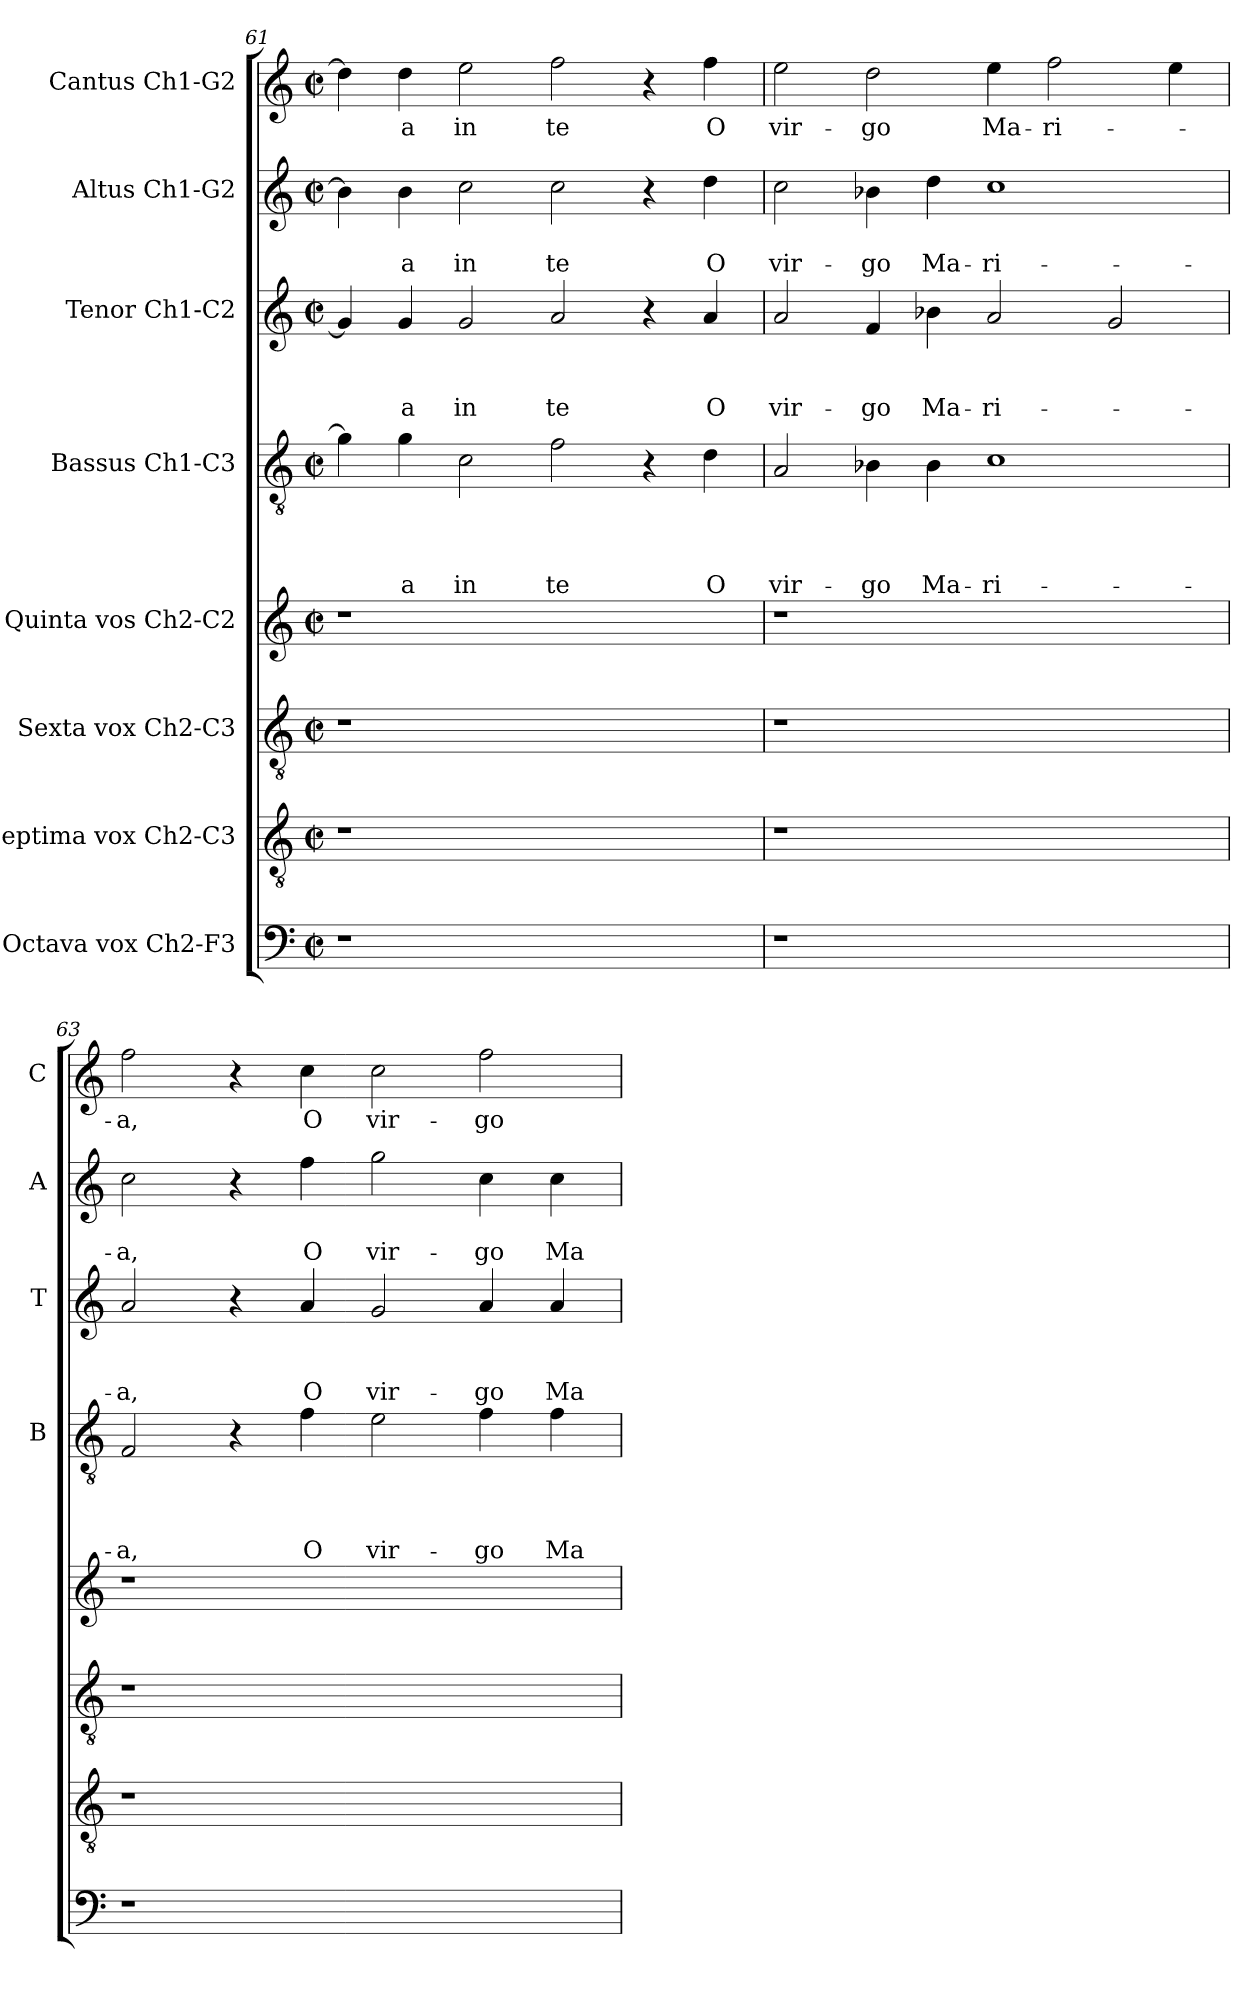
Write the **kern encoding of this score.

**kern	**kern	**kern	**kern	**kern	**text	**text	**text	**text	**kern	**text	**text	**text	**kern	**text	**text	**kern	**text
*part8	*part7	*part6	*part5	*part4	*part4	*part4	*part4	*part4	*part3	*part3	*part3	*part3	*part2	*part2	*part2	*part1	*part1
*staff8	*staff7	*staff6	*staff5	*staff4	*staff4	*staff4	*staff4	*staff4	*staff3	*staff3	*staff3	*staff3	*staff2	*staff2	*staff2	*staff1	*staff1
*I"Octava vox Ch2-F3	*I"Septima vox Ch2-C3	*I"Sexta vox Ch2-C3	*I"Quinta vos Ch2-C2	*I"Bassus Ch1-C3	*	*	*	*	*I"Tenor Ch1-C2	*	*	*	*I"Altus Ch1-G2	*	*	*I"Cantus Ch1-G2	*
*	*	*	*	*I'B	*	*	*	*	*I'T	*	*	*	*I'A	*	*	*I'C	*
*clefF4	*clefGv2	*clefGv2	*clefG2	*clefGv2	*	*	*	*	*clefG2	*	*	*	*clefG2	*	*	*clefG2	*
*k[]	*k[]	*k[]	*k[]	*k[]	*	*	*	*	*k[]	*	*	*	*k[]	*	*	*k[]	*
*C:	*C:	*C:	*C:	*C:	*	*	*	*	*C:	*	*	*	*C:	*	*	*C:	*
*M2/2	*M2/2	*M2/2	*M2/2	*M2/2	*	*	*	*	*M2/2	*	*	*	*M2/2	*	*	*M2/2	*
*met(c|)	*met(c|)	*met(c|)	*met(c|)	*met(c|)	*	*	*	*	*met(c|)	*	*	*	*met(c|)	*	*	*met(c|)	*
=61	=61	=61	=61	=61	=61	=61	=61	=61	=61	=61	=61	=61	=61	=61	=61	=61	=61
1r	1r	1r	1r	4g\]	.	.	.	.	4g/]	.	.	.	4b\]	.	.	4dd\]	.
!	!	!	!	!	!	!	!	!LO:LY:b	!	!	!	!LO:LY:b	!	!	!LO:LY:b	!	!LO:LY:b
.	.	.	.	4g\	.	.	.	-a	4g/	.	.	-a	4b\	.	-a	4dd\	-a
!	!	!	!	!	!	!	!	!LO:LY:b	!	!	!	!LO:LY:b	!	!	!LO:LY:b	!	!LO:LY:b
.	.	.	.	2c\	.	.	.	in	2g/	.	.	in	2cc\	.	in	2ee\	in
!	!	!	!	!	!	!	!	!LO:LY:b	!	!	!	!LO:LY:b	!	!	!LO:LY:b	!	!LO:LY:b
1ryy	1ryy	1ryy	1ryy	2f\	.	.	.	te	2a/	.	.	te	2cc\	.	te	2ff\	te
.	.	.	.	4r	.	.	.	.	4r	.	.	.	4r	.	.	4r	.
!	!	!	!	!	!	!	!	!LO:LY:b	!	!	!	!LO:LY:b	!	!	!LO:LY:b	!	!LO:LY:b
.	.	.	.	4d\	.	.	.	O	4a/	.	.	O	4dd\	.	O	4ff\	O
=62	=62	=62	=62	=62	=62	=62	=62	=62	=62	=62	=62	=62	=62	=62	=62	=62	=62
!	!	!	!	!	!	!	!	!LO:LY:b	!	!	!	!LO:LY:b	!	!	!LO:LY:b	!	!LO:LY:b
1r	1r	1r	1r	2A/	.	.	.	vir-	2a/	.	.	vir-	2cc\	.	vir-	2ee\	vir-
!	!	!	!	!	!	!	!	!LO:LY:b	!	!	!	!LO:LY:b	!	!	!LO:LY:b	!	!LO:LY:b
.	.	.	.	4B-X\	.	.	.	-go	4f/	.	.	-go	4b-X\	.	-go	2dd\	-go
!	!	!	!	!	!	!	!	!LO:LY:b	!	!	!	!LO:LY:b	!	!	!LO:LY:b	!	!
.	.	.	.	4B-\	.	.	.	Ma-	4b-X\	.	.	Ma-	4dd\	.	Ma-	.	.
!	!	!	!	!	!	!	!	!LO:LY:b	!	!	!	!LO:LY:b	!	!	!LO:LY:b	!	!LO:LY:b
1ryy	1ryy	1ryy	1ryy	1c	.	.	.	-ri-	2a/	.	.	-ri-	1cc	.	-ri-	4ee\	Ma-
!	!	!	!	!	!	!	!	!	!	!	!	!	!	!	!	!	!LO:LY:b
.	.	.	.	.	.	.	.	.	.	.	.	.	.	.	.	2ff\	-ri-
.	.	.	.	.	.	.	.	.	2g/	.	.	.	.	.	.	.	.
.	.	.	.	.	.	.	.	.	.	.	.	.	.	.	.	4ee\	.
=63	=63	=63	=63	=63	=63	=63	=63	=63	=63	=63	=63	=63	=63	=63	=63	=63	=63
!	!	!	!	!	!	!	!	!LO:LY:b	!	!	!	!LO:LY:b	!	!	!LO:LY:b	!	!LO:LY:b
1r	1r	1r	1r	2F/	.	.	.	-a,	2a/	.	.	-a,	2cc\	.	-a,	2ff\	-a,
.	.	.	.	4r	.	.	.	.	4r	.	.	.	4r	.	.	4r	.
!	!	!	!	!	!	!	!	!LO:LY:b	!	!	!	!LO:LY:b	!	!	!LO:LY:b	!	!LO:LY:b
.	.	.	.	4f\	.	.	.	O	4a/	.	.	O	4ff\	.	O	4cc\	O
!	!	!	!	!	!	!	!	!LO:LY:b	!	!	!	!LO:LY:b	!	!	!LO:LY:b	!	!LO:LY:b
1ryy	1ryy	1ryy	1ryy	2e\	.	.	.	vir-	2g/	.	.	vir-	2gg\	.	vir-	2cc\	vir-
!	!	!	!	!	!	!	!	!LO:LY:b	!	!	!	!LO:LY:b	!	!	!LO:LY:b	!	!LO:LY:b
.	.	.	.	4f\	.	.	.	-go	4a/	.	.	-go	4cc\	.	-go	2ff\	-go
!	!	!	!	!	!	!	!	!LO:LY:b	!	!	!	!LO:LY:b	!	!	!LO:LY:b	!	!
.	.	.	.	4f\	.	.	.	Ma-	4a/	.	.	Ma-	4cc\	.	Ma-	.	.
=	=	=	=	=	=	=	=	=	=	=	=	=	=	=	=	=	=
*-	*-	*-	*-	*-	*-	*-	*-	*-	*-	*-	*-	*-	*-	*-	*-	*-	*-
